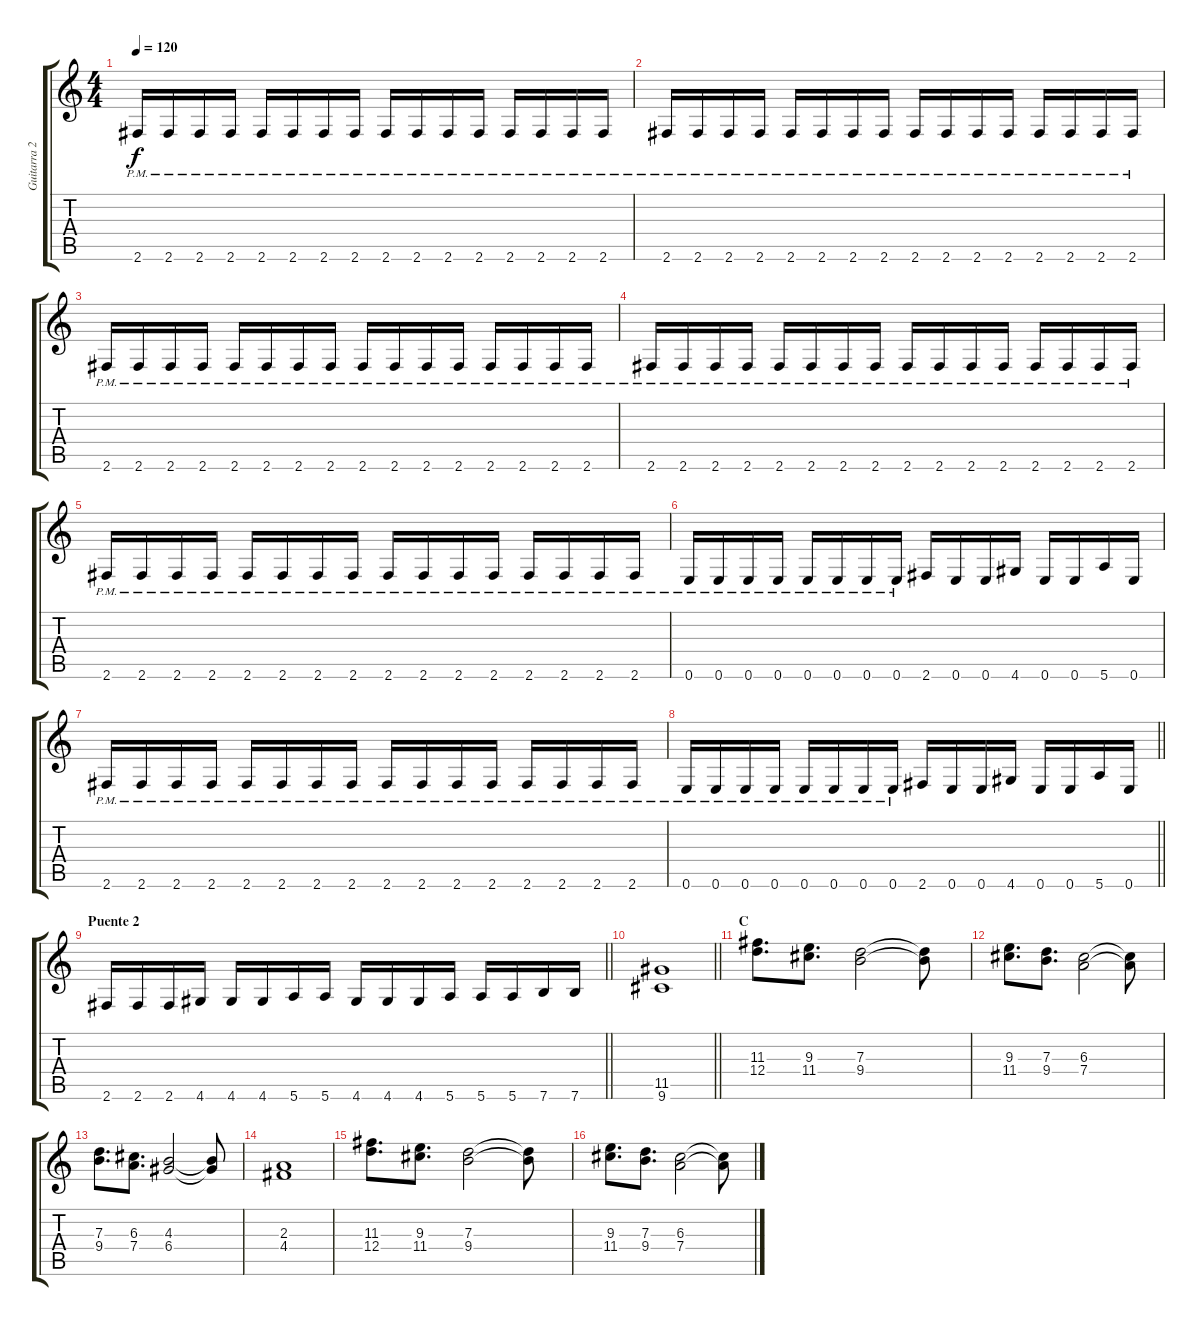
\track ("Guitarra 2" "Guitarra 2") {instrument distortionguitar}
\staff {score tabs}
\tuning (E4 B3 G3 D3 A2 E2) {hide}
\ts (4 4)
\tempo 120
\clef g2
\ks c
2.6{pm}.16{dy f} 2.6{pm}.16 2.6{pm}.16 2.6{pm}.16 2.6{pm}.16 2.6{pm}.16 2.6{pm}.16 2.6{pm}.16 2.6{pm}.16 2.6{pm}.16 2.6{pm}.16 2.6{pm}.16 2.6{pm}.16 2.6{pm}.16 2.6{pm}.16 2.6{pm}.16 |
2.6{pm}.16 2.6{pm}.16 2.6{pm}.16 2.6{pm}.16 2.6{pm}.16 2.6{pm}.16 2.6{pm}.16 2.6{pm}.16 2.6{pm}.16 2.6{pm}.16 2.6{pm}.16 2.6{pm}.16 2.6{pm}.16 2.6{pm}.16 2.6{pm}.16 2.6{pm}.16 |
2.6{pm}.16 2.6{pm}.16 2.6{pm}.16 2.6{pm}.16 2.6{pm}.16 2.6{pm}.16 2.6{pm}.16 2.6{pm}.16 2.6{pm}.16 2.6{pm}.16 2.6{pm}.16 2.6{pm}.16 2.6{pm}.16 2.6{pm}.16 2.6{pm}.16 2.6{pm}.16 |
2.6{pm}.16 2.6{pm}.16 2.6{pm}.16 2.6{pm}.16 2.6{pm}.16 2.6{pm}.16 2.6{pm}.16 2.6{pm}.16 2.6{pm}.16 2.6{pm}.16 2.6{pm}.16 2.6{pm}.16 2.6{pm}.16 2.6{pm}.16 2.6{pm}.16 2.6{pm}.16 |
2.6{pm}.16 2.6{pm}.16 2.6{pm}.16 2.6{pm}.16 2.6{pm}.16 2.6{pm}.16 2.6{pm}.16 2.6{pm}.16 2.6{pm}.16 2.6{pm}.16 2.6{pm}.16 2.6{pm}.16 2.6{pm}.16 2.6{pm}.16 2.6{pm}.16 2.6{pm}.16 |
0.6{pm}.16 0.6{pm}.16 0.6{pm}.16 0.6{pm}.16 0.6{pm}.16 0.6{pm}.16 0.6{pm}.16 0.6{pm}.16 2.6.16 0.6.16 0.6.16 4.6.16 0.6.16 0.6.16 5.6.16 0.6.16 |
2.6{pm}.16 2.6{pm}.16 2.6{pm}.16 2.6{pm}.16 2.6{pm}.16 2.6{pm}.16 2.6{pm}.16 2.6{pm}.16 2.6{pm}.16 2.6{pm}.16 2.6{pm}.16 2.6{pm}.16 2.6{pm}.16 2.6{pm}.16 2.6{pm}.16 2.6{pm}.16 |
\barLineRight lightlight
0.6{pm}.16 0.6{pm}.16 0.6{pm}.16 0.6{pm}.16 0.6{pm}.16 0.6{pm}.16 0.6{pm}.16 0.6{pm}.16 2.6.16 0.6.16 0.6.16 4.6.16 0.6.16 0.6.16 5.6.16 0.6.16 |
\section ("" "Puente 2")
\barLineRight lightlight
2.6.16 2.6.16 2.6.16 4.6.16 4.6.16 4.6.16 5.6.16 5.6.16 4.6.16 4.6.16 4.6.16 5.6.16 5.6.16 5.6.16 7.6.16 7.6.16 |
\barLineRight lightlight
(11.5 9.6).1 |
\section ("" "C")
(11.3 12.4).8{d} (9.3 11.4).8{d} (7.3 9.4).2 (7.3{t} 9.4{t}).8 |
(9.3 11.4).8{d} (7.3 9.4).8{d} (6.3 7.4).2 (6.3{t} 7.4{t}).8 |
(7.3 9.4).8{d} (6.3 7.4).8{d} (4.3 6.4).2 (4.3{t} 6.4{t}).8 |
(2.3 4.4).1 |
(11.3 12.4).8{d} (9.3 11.4).8{d} (7.3 9.4).2 (7.3{t} 9.4{t}).8 |
(9.3 11.4).8{d} (7.3 9.4).8{d} (6.3 7.4).2 (6.3{t} 7.4{t}).8
